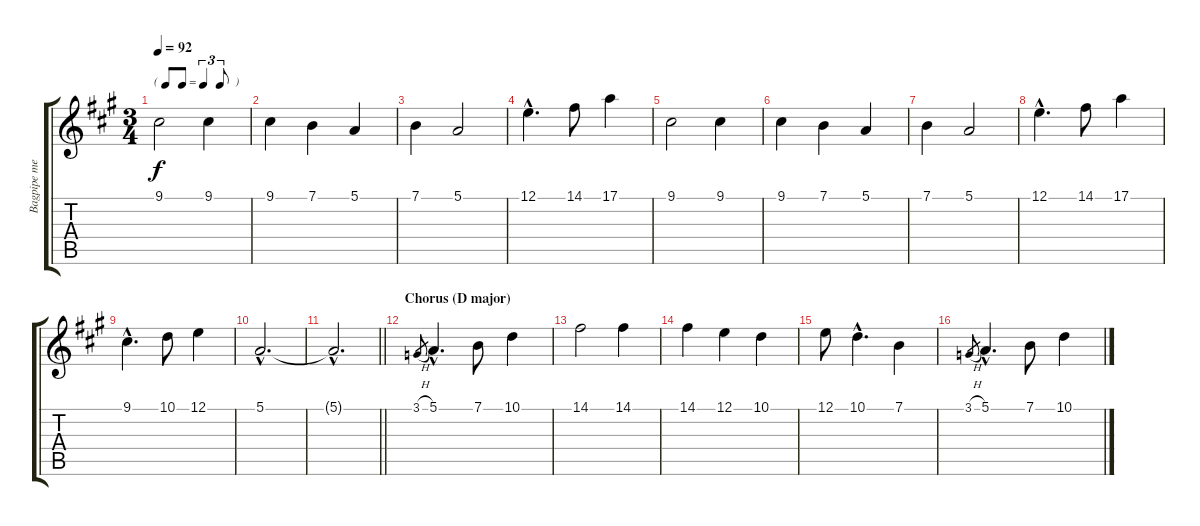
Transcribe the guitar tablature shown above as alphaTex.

\track ("Bagpipe melody echo" "Bagpipe me") {instrument stringensemble1}
\staff {score tabs}
\tuning (E4 B3 G3 D3 A2 E2) {hide}
\ts (3 4)
\tf triplet8th
\tempo 92
\clef g2
\ks a
9.1.2{dy f} 9.1.4 |
9.1.4 7.1.4 5.1.4 |
7.1.4 5.1.2 |
12.1{hac}.4{d} 14.1.8 17.1.4 |
9.1.2 9.1.4 |
9.1.4 7.1.4 5.1.4 |
7.1.4 5.1.2 |
12.1{hac}.4{d} 14.1.8 17.1.4 |
9.1{hac}.4{d} 10.1.8 12.1.4 |
5.1{hac}.2{d} |
\barLineRight lightlight
5.1{hac t}.2{d} |
\section ("" "Chorus (D major)")
3.1{h}.8{gr} 5.1{hac}.4{d} 7.1.8 10.1.4 |
14.1.2 14.1.4 |
14.1.4 12.1.4 10.1.4 |
12.1.8 10.1{hac}.4{d} 7.1.4 |
3.1{h}.8{gr} 5.1{hac}.4{d} 7.1.8 10.1.4
